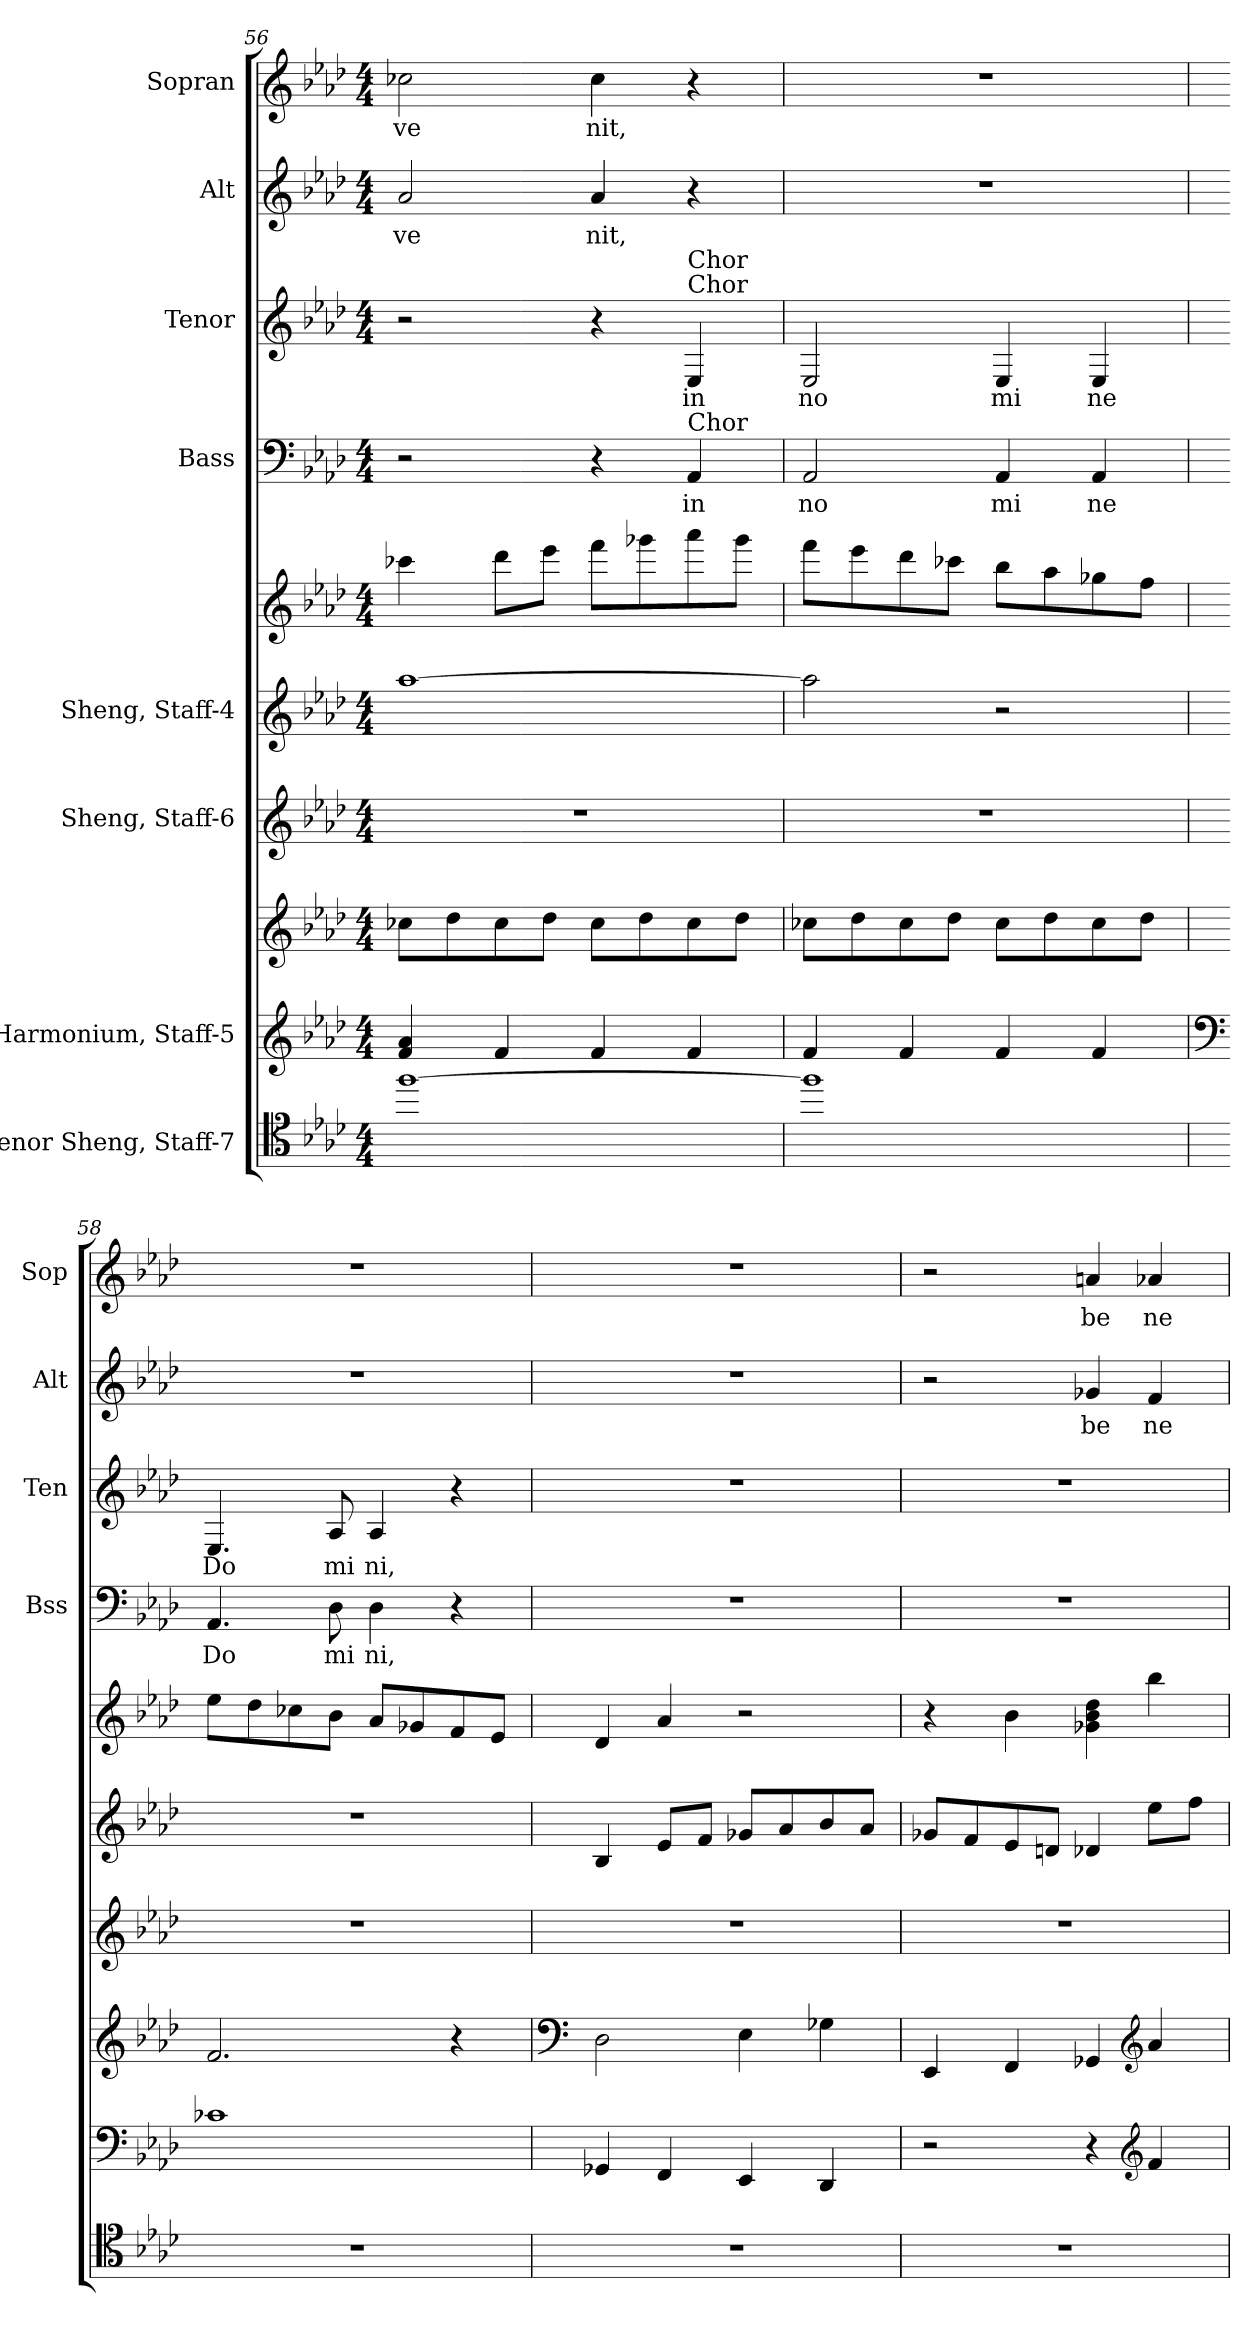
**kern	**kern	**kern	**kern	**kern	**kern	**kern	**text	**kern	**text	**kern	**text	**kern	**text
*part8	*part7	*part7	*part6	*part5	*part5	*part4	*part4	*part3	*part3	*part2	*part2	*part1	*part1
*staff10	*staff9	*staff8	*staff7	*staff6	*staff5	*staff4	*staff4	*staff3	*staff3	*staff2	*staff2	*staff1	*staff1
*I"Tenor Sheng, Staff-7	*I"Harmonium, Staff-5	*	*I"Sheng, Staff-6	*I"Sheng, Staff-4	*	*I"Bass	*	*I"Tenor	*	*I"Alt	*	*I"Sopran	*
*	*	*	*	*	*	*I'Bss	*	*I'Ten	*	*I'Alt	*	*I'Sop	*
*clefC4	*clefG2	*clefG2	*clefG2	*clefG2	*clefG2	*clefF4	*	*clefG2	*	*clefG2	*	*clefG2	*
*	*	*	*	*	*	*	*	*ITrd4c7	*	*	*	*ITrd2c3	*
*k[b-e-a-d-]	*k[b-e-a-d-]	*k[b-e-a-d-]	*k[b-e-a-d-]	*k[b-e-a-d-]	*k[b-e-a-d-]	*k[b-e-a-d-]	*	*k[b-e-a-d-g-]	*	*k[b-e-a-d-]	*	*k[b-]	*
*M4/4	*M4/4	*M4/4	*M4/4	*M4/4	*M4/4	*M4/4	*	*M4/4	*	*M4/4	*	*M4/4	*
=56	=56	=56	=56	=56	=56	=56	=56	=56	=56	=56	=56	=56	=56
[1ff	4f/ 4a-/	8cc-X\L	1r	[1aa-	4ccc-X\	2r	.	2r	.	2a-/	ve	2a-X\	ve
.	.	8dd-\	.	.	.	.	.	.	.	.	.	.	.
.	4f/	8cc-\	.	.	8ddd-\L	.	.	.	.	.	.	.	.
.	.	8dd-\J	.	.	8eee-\J	.	.	.	.	.	.	.	.
.	4f/	8cc-\L	.	.	8fff\L	4r	.	4r	.	4a-/	nit,	4a-\	nit,
.	.	8dd-\	.	.	8ggg-X\	.	.	.	.	.	.	.	.
!	!	!	!	!	!	!	!	!LO:TX:a:t=Chor	!	!	!	!	!
!	!	!	!	!	!	!	!	!LO:TX:a:t=Chor	!	!	!	!	!
!	!	!	!	!	!	!LO:TX:a:t=Chor	!	!	!	!	!	!	!
.	4f/	8cc-\	.	.	8aaa-\	4AA-/	in	4AA-/	in	4r	.	4r	.
.	.	8dd-\J	.	.	8ggg-\J	.	.	.	.	.	.	.	.
!!LO:PB:g=z
=57	=57	=57	=57	=57	=57	=57	=57	=57	=57	=57	=57	=57	=57
1ff]	4f/	8cc-X\L	1r	2aa-\]	8fff\L	2AA-/	no	2AA-/	no	1r	.	1r	.
.	.	8dd-\	.	.	8eee-\	.	.	.	.	.	.	.	.
.	4f/	8cc-\	.	.	8ddd-\	.	.	.	.	.	.	.	.
.	.	8dd-\J	.	.	8ccc-X\J	.	.	.	.	.	.	.	.
.	4f/	8cc-\L	.	2r	8bb-\L	4AA-/	mi	4AA-/	mi	.	.	.	.
.	.	8dd-\	.	.	8aa-\	.	.	.	.	.	.	.	.
.	4f/	8cc-\	.	.	8gg-X\	4AA-/	ne	4AA-/	ne	.	.	.	.
.	.	8dd-\J	.	.	8ff\J	.	.	.	.	.	.	.	.
=58	=58	=58	=58	=58	=58	=58	=58	=58	=58	=58	=58	=58	=58
*	*clefF4	*	*	*	*	*	*	*	*	*	*	*	*
1r	1c-X	2.f/	1r	1r	8ee-\L	4.AA-/	Do	4.AA-/	Do	1r	.	1r	.
.	.	.	.	.	8dd-\	.	.	.	.	.	.	.	.
.	.	.	.	.	8cc-X\	.	.	.	.	.	.	.	.
.	.	.	.	.	8b-\J	8D-\	mi	8D-/	mi	.	.	.	.
.	.	.	.	.	8a-/L	4D-\	ni,	4D-/	ni,	.	.	.	.
.	.	.	.	.	8g-X/	.	.	.	.	.	.	.	.
.	.	4r	.	.	8f/	4r	.	4r	.	.	.	.	.
.	.	.	.	.	8e-/J	.	.	.	.	.	.	.	.
=59	=59	=59	=59	=59	=59	=59	=59	=59	=59	=59	=59	=59	=59
*	*	*clefF4	*	*	*	*	*	*	*	*	*	*	*
1r	4GG-X/	2D-\	1r	4B-/	4d-/	1r	.	1r	.	1r	.	1r	.
.	4FF/	.	.	8e-/L	4a-/	.	.	.	.	.	.	.	.
.	.	.	.	8f/J	.	.	.	.	.	.	.	.	.
.	4EE-/	4E-\	.	8g-X/L	2r	.	.	.	.	.	.	.	.
.	.	.	.	8a-/	.	.	.	.	.	.	.	.	.
.	4DD-/	4G-X\	.	8b-/	.	.	.	.	.	.	.	.	.
.	.	.	.	8a-/J	.	.	.	.	.	.	.	.	.
!!LO:PB:g=z
=60	=60	=60	=60	=60	=60	=60	=60	=60	=60	=60	=60	=60	=60
1r	2r	4EE-/	1r	8g-X/L	4r	1r	.	1r	.	2r	.	2r	.
.	.	.	.	8f/	.	.	.	.	.	.	.	.	.
.	.	4FF/	.	8e-/	4b-\	.	.	.	.	.	.	.	.
.	.	.	.	8dn/J	.	.	.	.	.	.	.	.	.
.	4r	4GG-X/	.	4d-X/	4g-X\ 4b-\ 4dd-\	.	.	.	.	4g-X/	be	4f#X/	be
*	*clefG2	*clefG2	*	*	*	*	*	*	*	*	*	*	*
.	4f/	4a-/	.	8ee-\L	4bb-\	.	.	.	.	4f/	ne	4fn/	ne
.	.	.	.	8ff\J	.	.	.	.	.	.	.	.	.
=	=	=	=	=	=	=	=	=	=	=	=	=	=
*-	*-	*-	*-	*-	*-	*-	*-	*-	*-	*-	*-	*-	*-
